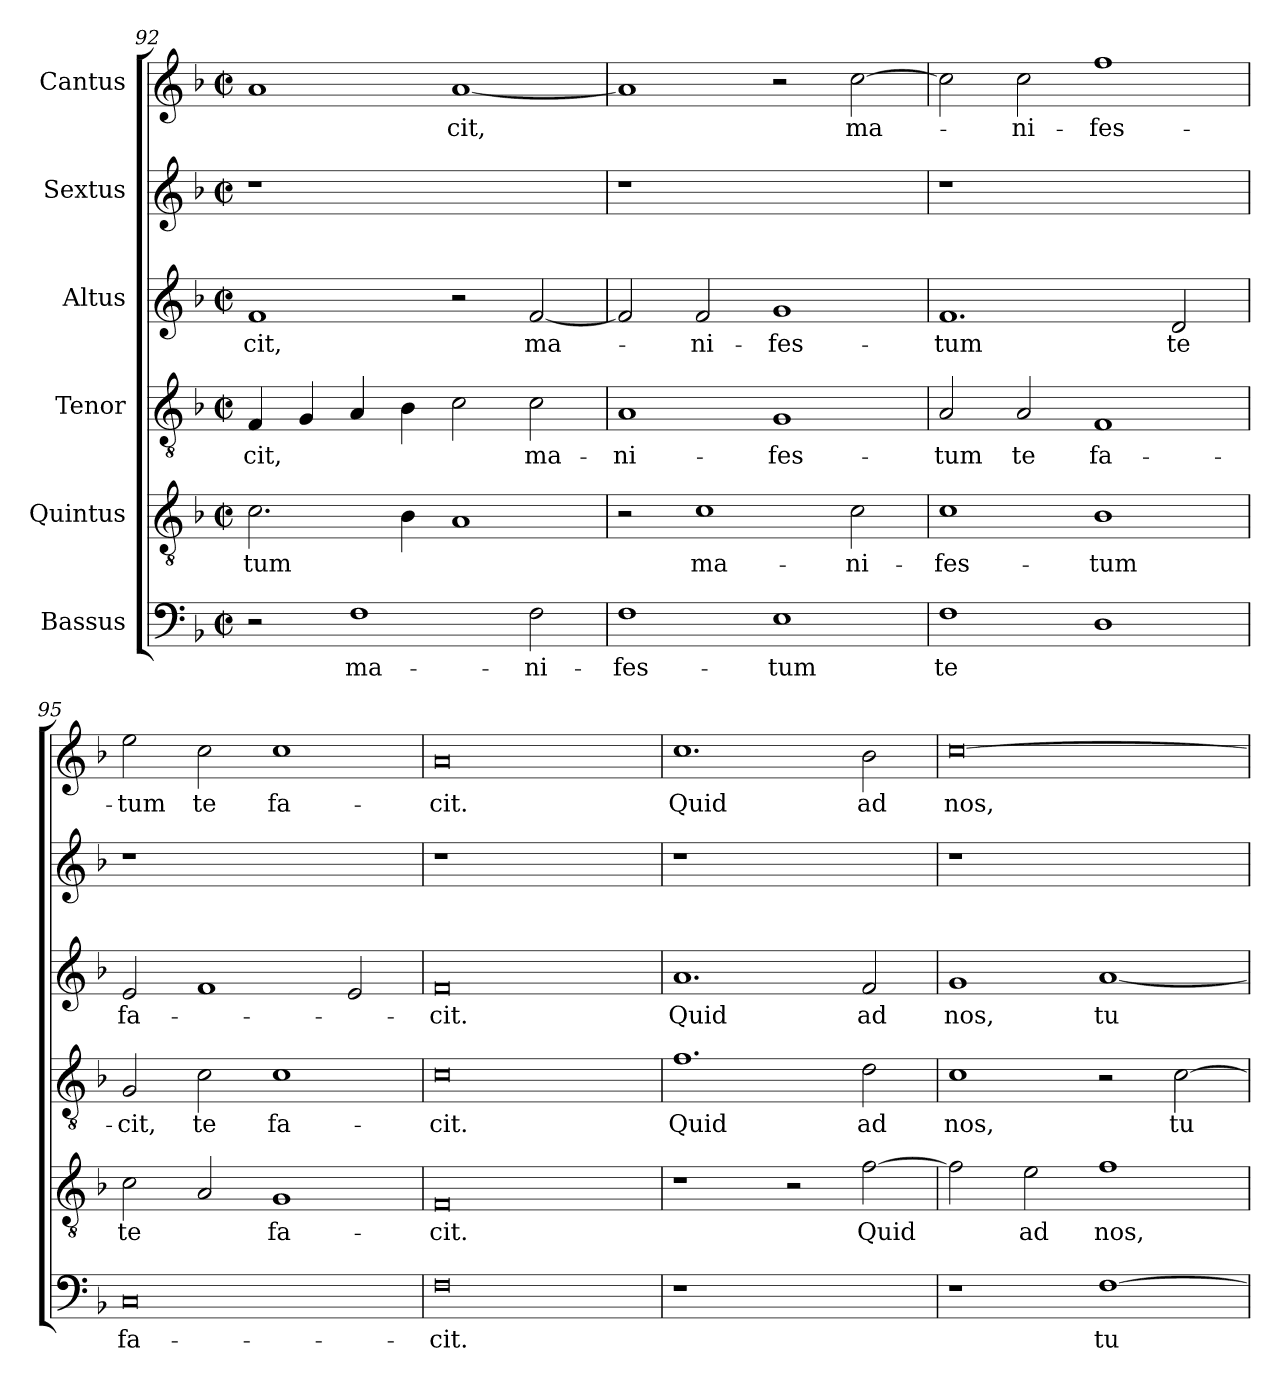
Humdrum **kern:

**kern	**text	**kern	**text	**kern	**text	**kern	**text	**kern	**kern	**text
*part6	*part6	*part5	*part5	*part4	*part4	*part3	*part3	*part2	*part1	*part1
*staff6	*staff6	*staff5	*staff5	*staff4	*staff4	*staff3	*staff3	*staff2	*staff1	*staff1
*I"Bassus	*	*I"Quintus	*	*I"Tenor	*	*I"Altus	*	*I"Sextus	*I"Cantus	*
*clefF4	*	*clefGv2	*	*clefGv2	*	*clefG2	*	*clefG2	*clefG2	*
*k[b-]	*	*k[b-]	*	*k[b-]	*	*k[b-]	*	*k[b-]	*k[b-]	*
*F:	*	*F:	*	*F:	*	*F:	*	*F:	*F:	*
*M2/2	*	*M2/2	*	*M2/2	*	*M2/2	*	*M2/2	*M2/2	*
*met(c|)	*	*met(c|)	*	*met(c|)	*	*met(c|)	*	*met(c|)	*met(c|)	*
=92	=92	=92	=92	=92	=92	=92	=92	=92	=92	=92
!	!	!	!LO:LY:b	!	!LO:LY:b	!	!LO:LY:b	!	!	!
2r	.	2.c\	-tum	4F/	-cit,	1f	-cit,	1r	1a	.
.	.	.	.	4G/	.	.	.	.	.	.
!	!LO:LY:b	!	!	!	!	!	!	!	!	!
1F	ma-	.	.	4A/	.	.	.	.	.	.
.	.	4B-\	.	4B-\	.	.	.	.	.	.
!	!	!	!	!	!	!	!	!	!	!LO:LY:b
.	.	1A	.	2c\	.	2r	.	1ryy	[1a	-cit,
!	!LO:LY:b	!	!	!	!LO:LY:b	!	!LO:LY:b	!	!	!
2F\	-ni-	.	.	2c\	ma-	[2f/	ma-	.	.	.
!!LO:LB:g=z
=93	=93	=93	=93	=93	=93	=93	=93	=93	=93	=93
!	!LO:LY:b	!	!	!	!LO:LY:b	!	!	!	!	!
1F	-fes-	2r	.	1A	-ni-	2f/]	.	1r	1a]	.
!	!	!	!LO:LY:b	!	!	!	!LO:LY:b	!	!	!
.	.	1c	ma-	.	.	2f/	-ni-	.	.	.
!	!LO:LY:b	!	!	!	!LO:LY:b	!	!LO:LY:b	!	!	!
1E	-tum	.	.	1G	-fes-	1g	-fes-	1ryy	2r	.
!	!	!	!LO:LY:b	!	!	!	!	!	!	!LO:LY:b
.	.	2c\	-ni-	.	.	.	.	.	[2cc\	ma-
=94	=94	=94	=94	=94	=94	=94	=94	=94	=94	=94
!	!LO:LY:b	!	!LO:LY:b	!	!LO:LY:b	!	!LO:LY:b	!	!	!
1F	te	1c	-fes-	2A/	-tum	1.f	-tum	1r	2cc\]	.
!	!	!	!	!	!LO:LY:b	!	!	!	!	!LO:LY:b
.	.	.	.	2A/	te	.	.	.	2cc\	-ni-
!	!	!	!LO:LY:b	!	!LO:LY:b	!	!	!	!	!LO:LY:b
1D	.	1B-	-tum	1F	fa-	.	.	1ryy	1ff	-fes-
!	!	!	!	!	!	!	!LO:LY:b	!	!	!
.	.	.	.	.	.	2d/	te	.	.	.
=95	=95	=95	=95	=95	=95	=95	=95	=95	=95	=95
!	!LO:LY:b	!	!LO:LY:b	!	!LO:LY:b	!	!LO:LY:b	!	!	!LO:LY:b
0C	fa-	2c\	te	2G/	-cit,	2e/	fa-	1r	2ee\	-tum
!	!	!	!	!	!LO:LY:b	!	!	!	!	!LO:LY:b
.	.	2A/	.	2c\	te	1f	.	.	2cc\	te
!	!	!	!LO:LY:b	!	!LO:LY:b	!	!	!	!	!LO:LY:b
.	.	1G	fa-	1c	fa-	.	.	1ryy	1cc	fa-
.	.	.	.	.	.	2e/	.	.	.	.
=96	=96	=96	=96	=96	=96	=96	=96	=96	=96	=96
!	!LO:LY:b	!	!LO:LY:b	!	!LO:LY:b	!	!LO:LY:b	!	!	!LO:LY:b
0F	-cit.	0F	-cit.	0c	-cit.	0f	-cit.	1r	0a	-cit.
.	.	.	.	.	.	.	.	1ryy	.	.
=97	=97	=97	=97	=97	=97	=97	=97	=97	=97	=97
!	!	!	!	!	!LO:LY:b	!	!LO:LY:b	!	!	!LO:LY:b
1r	.	1r	.	1.f	Quid	1.a	Quid	1r	1.cc	Quid
1ryy	.	2r	.	.	.	.	.	1ryy	.	.
!	!	!	!LO:LY:b	!	!LO:LY:b	!	!LO:LY:b	!	!	!LO:LY:b
.	.	[2f\	Quid	2d\	ad	2f/	ad	.	2b-\	ad
=98	=98	=98	=98	=98	=98	=98	=98	=98	=98	=98
!	!	!	!	!	!LO:LY:b	!	!LO:LY:b	!	!	!LO:LY:b
1r	.	2f\]	.	1c	nos,	1g	nos,	1r	[0cc	nos,
!	!	!	!LO:LY:b	!	!	!	!	!	!	!
.	.	2e\	ad	.	.	.	.	.	.	.
!	!LO:LY:b	!	!LO:LY:b	!	!	!	!LO:LY:b	!	!	!
[1F	tu	1f	nos,	2r	.	[1a	tu	1ryy	.	.
!	!	!	!	!	!LO:LY:b	!	!	!	!	!
.	.	.	.	[2c\	tu	.	.	.	.	.
=	=	=	=	=	=	=	=	=	=	=
*-	*-	*-	*-	*-	*-	*-	*-	*-	*-	*-
